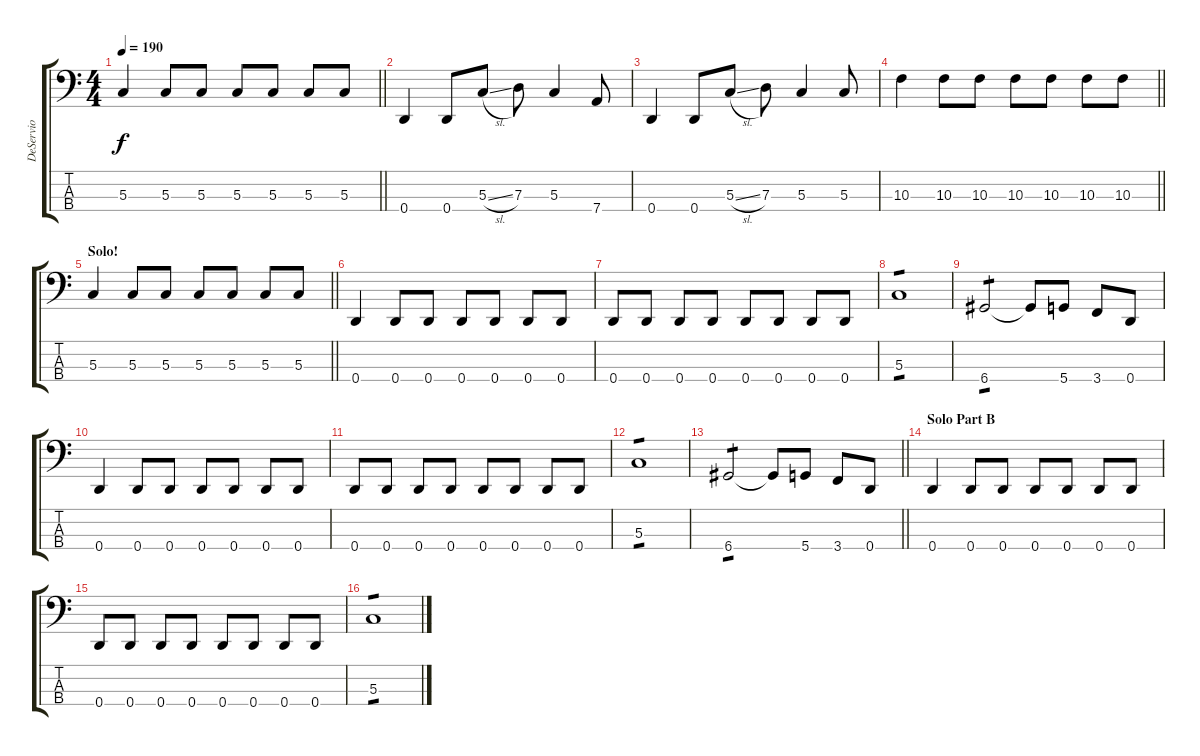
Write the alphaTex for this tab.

\track ("DeServio" "DeServio") {instrument electricbasspick}
\staff {score tabs}
\tuning (F2 C2 G1 D1) {hide}
\ts (4 4)
\tempo 190
\clef f4
\barLineRight lightlight
\ks c
5.3.4{dy f} 5.3.8 5.3.8 5.3.8 5.3.8 5.3.8 5.3.8 |
0.4.4 0.4.8 5.3{sl}.8 7.3.8 5.3.4 7.4.8 |
0.4.4 0.4.8 5.3{sl}.8 7.3.8 5.3.4 5.3.8 |
\barLineRight lightlight
10.3.4 10.3.8 10.3.8 10.3.8 10.3.8 10.3.8 10.3.8 |
\section ("" "Solo!")
\barLineRight lightlight
5.3.4 5.3.8 5.3.8 5.3.8 5.3.8 5.3.8 5.3.8 |
0.4.4 0.4.8 0.4.8 0.4.8 0.4.8 0.4.8 0.4.8 |
0.4.8 0.4.8 0.4.8 0.4.8 0.4.8 0.4.8 0.4.8 0.4.8 |
5.3.1{tp 1} |
6.4.2{tp 1} 6.4{t}.8 5.4.8 3.4.8 0.4.8 |
0.4.4 0.4.8 0.4.8 0.4.8 0.4.8 0.4.8 0.4.8 |
0.4.8 0.4.8 0.4.8 0.4.8 0.4.8 0.4.8 0.4.8 0.4.8 |
5.3.1{tp 1} |
\barLineRight lightlight
6.4.2{tp 1} 6.4{t}.8 5.4.8 3.4.8 0.4.8 |
\section ("" "Solo Part B")
0.4.4 0.4.8 0.4.8 0.4.8 0.4.8 0.4.8 0.4.8 |
0.4.8 0.4.8 0.4.8 0.4.8 0.4.8 0.4.8 0.4.8 0.4.8 |
5.3.1{tp 1}
